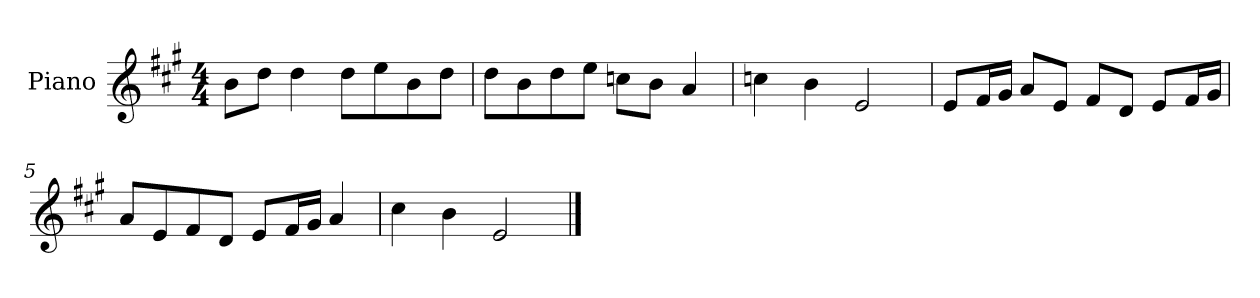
**kern
*part1
*staff1
*I"Piano
*I'P-no
*clefG2
*k[f#c#g#]
*M4/4
*MM90
=1
8b\L
8dd\J
4dd\
8dd\L
8ee\
8b\
8dd\J
=2
8dd\L
8b\
8dd\
8ee\J
8ccn\L
8b\J
4a/
=3
4ccn\
4b\
2e/
=4
8e/L
16f#/L
16g#/JJ
8a/L
8e/J
8f#/L
8d/J
8e/L
16f#/L
16g#/JJ
=5
8a/L
8e/
8f#/
8d/J
8e/L
16f#/L
16g#/JJ
4a/
!!LO:LB:g=z
=6
4cc#\
4b\
2e/
==
*-
